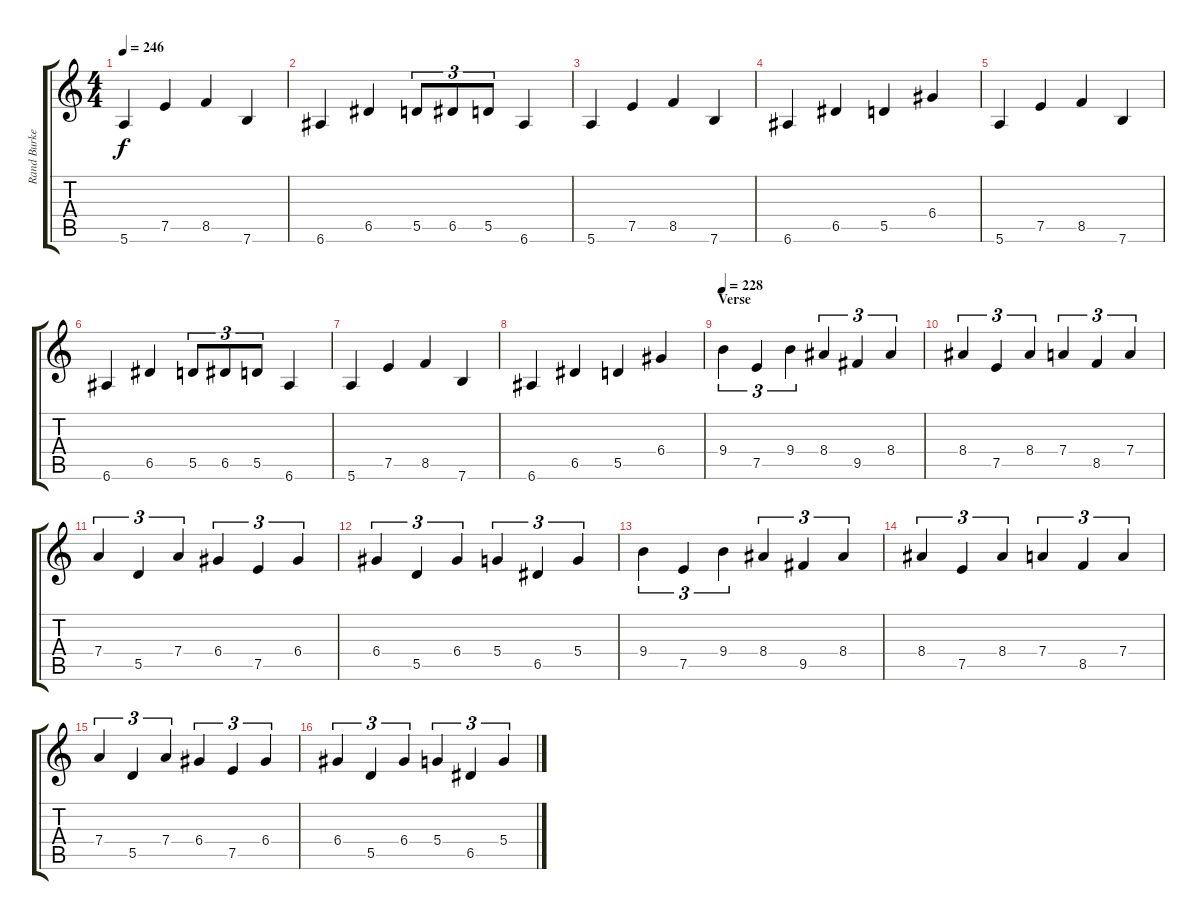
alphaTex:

\track ("Rand Burkey" "Rand Burke") {instrument distortionguitar}
\staff {score tabs}
\tuning (E4 B3 G3 D3 A2 E2) {hide}
\ts (4 4)
\tempo 246
\clef g2
\ks c
5.6.4{dy f} 7.5.4 8.5.4 7.6.4 |
6.6.4 6.5.4 5.5.8{tu (3 2)} 6.5.8{tu (3 2)} 5.5.8{tu (3 2)} 6.6.4 |
5.6.4 7.5.4 8.5.4 7.6.4 |
6.6.4 6.5.4 5.5.4 6.4.4 |
5.6.4 7.5.4 8.5.4 7.6.4 |
6.6.4 6.5.4 5.5.8{tu (3 2)} 6.5.8{tu (3 2)} 5.5.8{tu (3 2)} 6.6.4 |
5.6.4 7.5.4 8.5.4 7.6.4 |
6.6.4 6.5.4 5.5.4 6.4.4 |
\section ("" "Verse")
\tempo 228
9.4.4{tu (3 2)} 7.5.4{tu (3 2)} 9.4.4{tu (3 2)} 8.4.4{tu (3 2)} 9.5.4{tu (3 2)} 8.4.4{tu (3 2)} |
8.4.4{tu (3 2)} 7.5.4{tu (3 2)} 8.4.4{tu (3 2)} 7.4.4{tu (3 2)} 8.5.4{tu (3 2)} 7.4.4{tu (3 2)} |
7.4.4{tu (3 2)} 5.5.4{tu (3 2)} 7.4.4{tu (3 2)} 6.4.4{tu (3 2)} 7.5.4{tu (3 2)} 6.4.4{tu (3 2)} |
6.4.4{tu (3 2)} 5.5.4{tu (3 2)} 6.4.4{tu (3 2)} 5.4.4{tu (3 2)} 6.5.4{tu (3 2)} 5.4.4{tu (3 2)} |
9.4.4{tu (3 2)} 7.5.4{tu (3 2)} 9.4.4{tu (3 2)} 8.4.4{tu (3 2)} 9.5.4{tu (3 2)} 8.4.4{tu (3 2)} |
8.4.4{tu (3 2)} 7.5.4{tu (3 2)} 8.4.4{tu (3 2)} 7.4.4{tu (3 2)} 8.5.4{tu (3 2)} 7.4.4{tu (3 2)} |
7.4.4{tu (3 2)} 5.5.4{tu (3 2)} 7.4.4{tu (3 2)} 6.4.4{tu (3 2)} 7.5.4{tu (3 2)} 6.4.4{tu (3 2)} |
6.4.4{tu (3 2)} 5.5.4{tu (3 2)} 6.4.4{tu (3 2)} 5.4.4{tu (3 2)} 6.5.4{tu (3 2)} 5.4.4{tu (3 2)}
